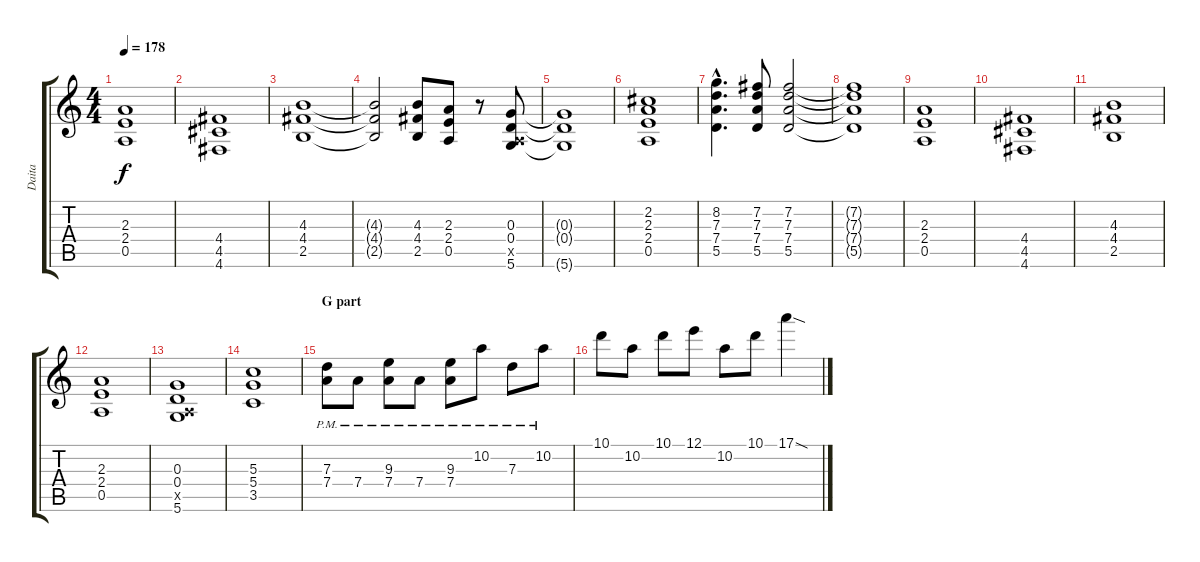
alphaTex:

\track ("Daita" "Daita") {instrument distortionguitar}
\staff {score tabs}
\tuning (E4 B3 G3 D3 A2 D2) {hide}
\ts (4 4)
\tempo 178
\clef g2
\ks c
(2.3 2.4 0.5).1{dy f} |
(4.4 4.5 4.6).1 |
(4.3 4.4 2.5).1 |
(4.3{t} 4.4{t} 2.5{t}).2 (4.3 4.4 2.5).8 (2.3 2.4 0.5).8 r.8 (0.3 0.4 0.5{x} 5.6).8 |
(0.3{t} 0.4{t} 5.6{t}).1 |
(2.2 2.3 2.4 0.5).1 |
(8.2{hac} 7.3{hac} 7.4{hac} 5.5{hac}).4{d} (7.2 7.3 7.4 5.5).8 (7.2 7.3 7.4 5.5).2 |
(7.2{t} 7.3{t} 7.4{t} 5.5{t}).1 |
(2.3 2.4 0.5).1 |
(4.4 4.5 4.6).1 |
(4.3 4.4 2.5).1 |
(2.3 2.4 0.5).1 |
(0.3 0.4 0.5{x} 5.6).1 |
(5.3 5.4 3.5).1 |
\section ("" "G part")
(7.3{pm} 7.4{pm}).8 7.4{pm}.8 (9.3{pm} 7.4{pm}).8 7.4{pm}.8 (9.3{pm} 7.4{pm}).8 10.2{pm}.8 7.3{pm}.8 10.2{pm}.8 |
10.1.8 10.2.8 10.1.8 12.1.8 10.2.8 10.1.8 17.1{sod}.4
